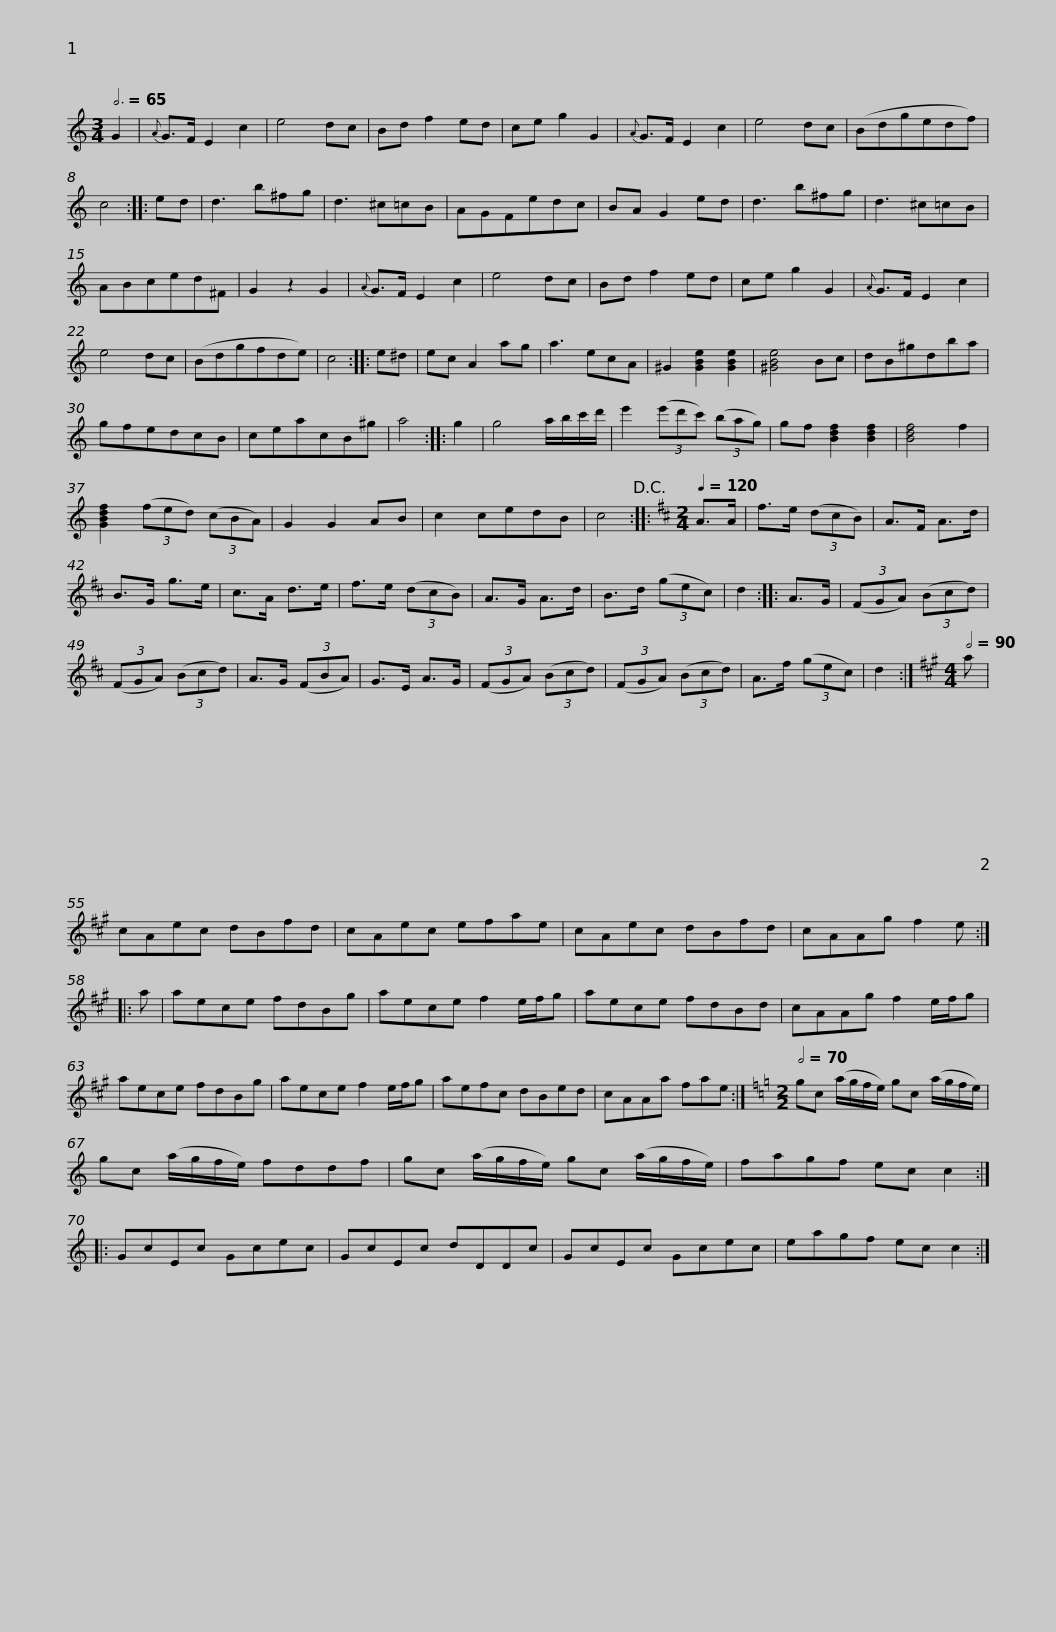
X:1
L:1/8
Q:3/4=65
M:3/4
I:linebreak $
K:C
V:1 treble
V:1
 G2 |{A} G>F E2 c2 | e4 dc | Bd f2 ed | ce g2 G2 |$ %5
{A} G>F E2 c2 | e4 dc | (Bdgedf) | c4 ::$ ed | %10
 d3 b^fg | d3 ^c=cB | AGFedc | BA G2 ed |$ d3 b^fg | %15
 d3 ^c=cB | ABced^F | G2 z2 G2 |${A} G>F E2 c2 | e4 dc | %20
 Bd f2 ed | ce g2 G2 |${A} G>F E2 c2 | e4 dc | (Bdgfde) | %25
 c4 ::$ e^d | ec A2 ag | a3 ecA | ^G2 [GBe]2 [GBe]2 | %30
 [^GBe]4 Bc |$ dB^gdba | gfedcB | ceacB^g | a4 ::$ %35
 g2 | g4 a/b/c'/d'/ | e'2 (3(e'd'c') (3(bag) | gf [Bdf]2 [Bdf]2 | [Bdf]4 f2 |$ %40
 [GBdf]2 (3(fed) (3(cBA) | G2 G2 AB | c2 cedB | c4!D.C.! ::[K:D][M:2/4][Q:1/4=120] A>A | %45
 f>e (3(dcB) | A>F A>d | B>G g>e | c>A d>e |$ f>e (3(dcB) | %50
 A>G A>d | B>d (3(gec) | d2 ::$ A>G | (3(FGA) (3(Bcd) | %55
 (3(FGA) (3(Bcd) | A>G (3(FBA) | G>E A>G |$ (3(FGA) (3(Bcd) | (3(FGA) (3(Bcd) | %60
 A>f (3(gec) | d2 :|[K:A][M:4/4][Q:1/2=90] a | cAec dBfd | cAec efae |$ %65
 cAec dBfd | cAAg f2 e ::$ a | aece fdBg | aece f2 e/f/g | %70
 aece fdBd | cAAg f2 e/f/g |$ aece fdBg | aece f2 e/f/g | aefc dBed | %75
 cAAa fae :|$[K:C][M:2/2][Q:1/2=70] gc (a/g/f/e/) gc (a/g/f/e/) | gc (a/g/f/e/) fddf | gc (a/g/f/e/) gc (a/g/f/e/) | fagf ec c2 ::$ %80
 GcEc Gcec | GcEc dDDc | GcEc Gcec | eagf ec c2 :| %84
